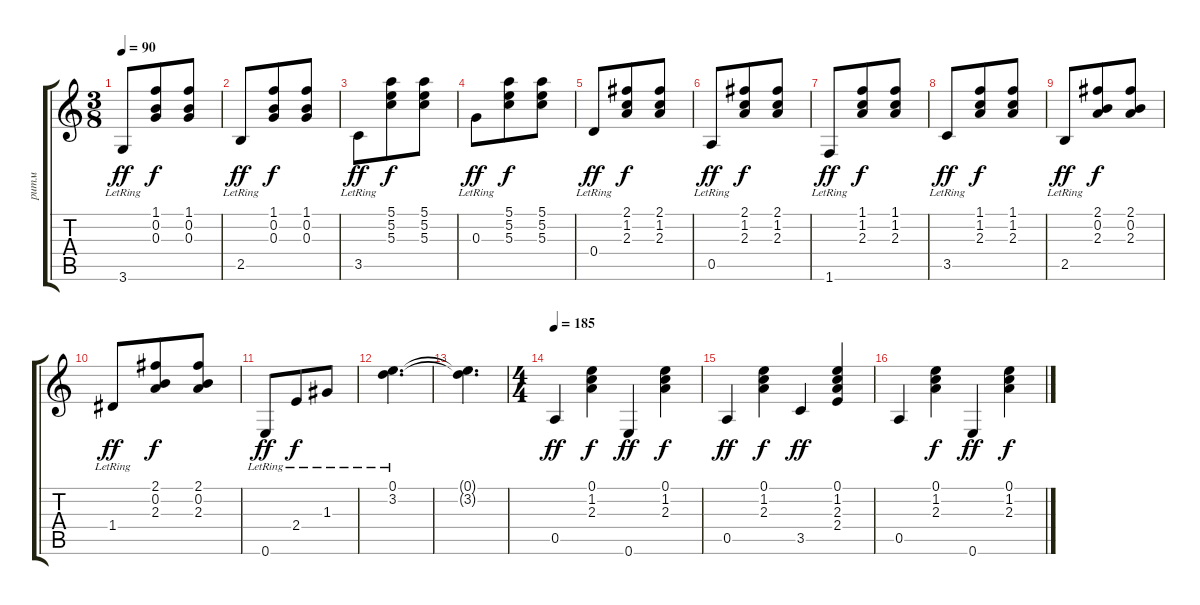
\track ("ритм" "ритм") {instrument acousticguitarsteel}
\staff {score tabs}
\tuning (E4 B3 G3 D3 A2 E2) {hide}
\ts (3 8)
\tempo 90
\clef g2
\ks aminor
3.6{lr}.8{dy ff} (1.1 0.2 0.3).8{dy f} (1.1 0.2 0.3).8 |
2.5{lr}.8{dy ff} (1.1 0.2 0.3).8{dy f} (1.1 0.2 0.3).8 |
3.5{lr}.8{dy ff} (5.1 5.2 5.3).8{dy f} (5.1 5.2 5.3).8 |
0.3{lr}.8{dy ff} (5.1 5.2 5.3).8{dy f} (5.1 5.2 5.3).8 |
0.4{lr}.8{dy ff} (2.1 1.2 2.3).8{dy f} (2.1 1.2 2.3).8 |
0.5{lr}.8{dy ff} (2.1 1.2 2.3).8{dy f} (2.1 1.2 2.3).8 |
1.6{lr}.8{dy ff} (1.1 1.2 2.3).8{dy f} (1.1 1.2 2.3).8 |
3.5{lr}.8{dy ff} (1.1 1.2 2.3).8{dy f} (1.1 1.2 2.3).8 |
2.5{lr}.8{dy ff} (2.1 0.2 2.3).8{dy f} (2.1 0.2 2.3).8 |
1.4{lr}.8{dy ff} (2.1 0.2 2.3).8{dy f} (2.1 0.2 2.3).8 |
0.6{lr}.8{dy ff} 2.4{lr}.8{dy f} 1.3{lr}.8 |
(0.1{lr} 3.2{lr}).4{d} |
(0.1{t} 3.2{t}).4{d} |
\ts (4 4)
\tempo 185
0.5.4{dy ff} (0.1 1.2 2.3).4{dy f} 0.6.4{dy ff} (0.1 1.2 2.3).4{dy f} |
0.5.4{dy ff} (0.1 1.2 2.3).4{dy f} 3.5.4{dy ff} (0.1 1.2 2.3 2.4).4 |
0.5.4 (0.1 1.2 2.3).4{dy f} 0.6.4{dy ff} (0.1 1.2 2.3).4{dy f}
